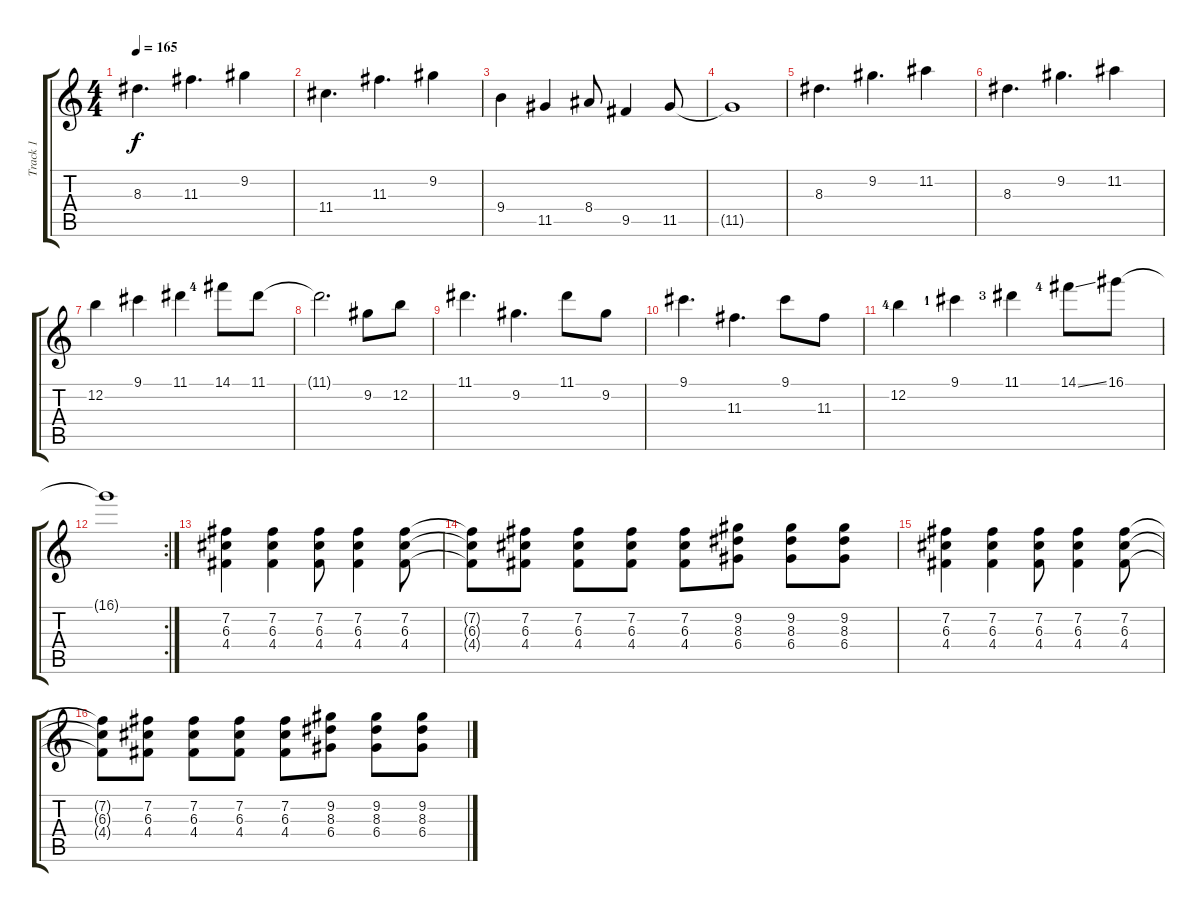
\track ("Track 1" "Track 1") {instrument acousticguitarsteel}
\staff {score tabs}
\tuning (E4 B3 G3 D3 A2 E2) {hide}
\ts (4 4)
\tempo 165
\clef g2
\ks c
8.3.4{d dy f} 11.3.4{d} 9.2.4 |
11.4.4{d} 11.3.4{d} 9.2.4 |
9.4.4 11.5.4 8.4.8 9.5.4 11.5.8 |
11.5{t}.1 |
8.3.4{d} 9.2.4{d} 11.2.4 |
8.3.4{d} 9.2.4{d} 11.2.4 |
12.2.4 9.1.4 11.1.4 14.1{lf 5}.8 11.1.8 |
11.1{t}.2{d} 9.2.8 12.2.8 |
11.1.4{d} 9.2.4{d} 11.1.8 9.2.8 |
9.1.4{d} 11.3.4{d} 9.1.8 11.3.8 |
12.2{lf 5}.4 9.1{lf 2}.4 11.1{lf 4}.4 14.1{ss lf 5}.8 16.1.8 |
\rc 2
16.1{t}.1 |
(7.2 6.3 4.4).4 (7.2 6.3 4.4).4 (7.2 6.3 4.4).8 (7.2 6.3 4.4).4 (7.2 6.3 4.4).8 |
(7.2{t} 6.3{t} 4.4{t}).8 (7.2 6.3 4.4).8 (7.2 6.3 4.4).8 (7.2 6.3 4.4).8 (7.2 6.3 4.4).8 (9.2 8.3 6.4).8 (9.2 8.3 6.4).8 (9.2 8.3 6.4).8 |
(7.2 6.3 4.4).4 (7.2 6.3 4.4).4 (7.2 6.3 4.4).8 (7.2 6.3 4.4).4 (7.2 6.3 4.4).8 |
(7.2{t} 6.3{t} 4.4{t}).8 (7.2 6.3 4.4).8 (7.2 6.3 4.4).8 (7.2 6.3 4.4).8 (7.2 6.3 4.4).8 (9.2 8.3 6.4).8 (9.2 8.3 6.4).8 (9.2 8.3 6.4).8
